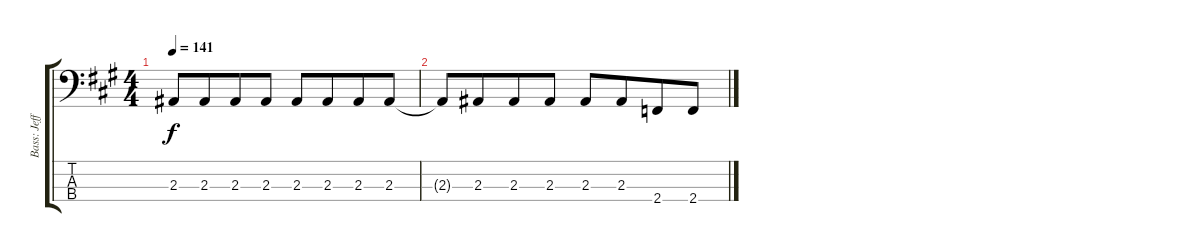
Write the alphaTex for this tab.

\track ("Bass: Jeff" "Bass: Jeff") {instrument electricbassfinger}
\staff {score tabs}
\tuning (Gb2 Db2 Ab1 Eb1) {hide}
\ts (4 4)
\tempo 141
\clef f4
\ks a
2.3{t}.8{dy f} 2.3.8{beam merge} 2.3.8 2.3.8 2.3.8 2.3.8{beam merge} 2.3.8 2.3.8 |
2.3{t}.8 2.3.8{beam merge} 2.3.8 2.3.8 2.3.8 2.3.8{beam merge} 2.4.8 2.4.8
